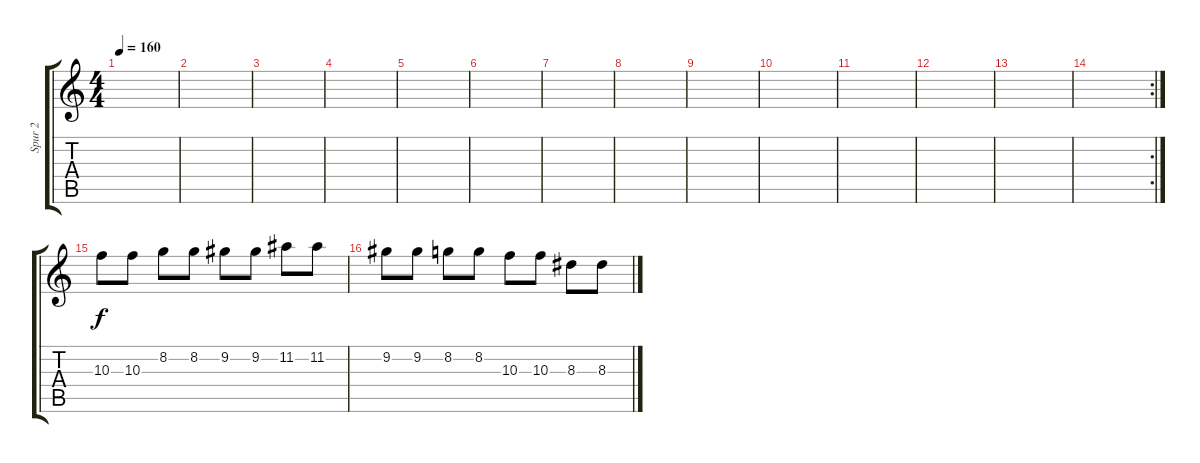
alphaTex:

\track ("Spur 2" "Spur 2") {instrument distortionguitar}
\staff {score tabs}
\tuning (E4 B3 G3 D3 A2 E2) {hide}
\ts (4 4)
\tempo 160
\clef g2
\ks c
|
|
|
|
|
|
|
|
|
|
|
|
|
\rc 2
|
10.3.8 10.3.8 8.2.8 8.2.8 9.2.8 9.2.8 11.2.8 11.2.8 |
9.2.8 9.2.8 8.2.8 8.2.8 10.3.8 10.3.8 8.3.8 8.3.8
